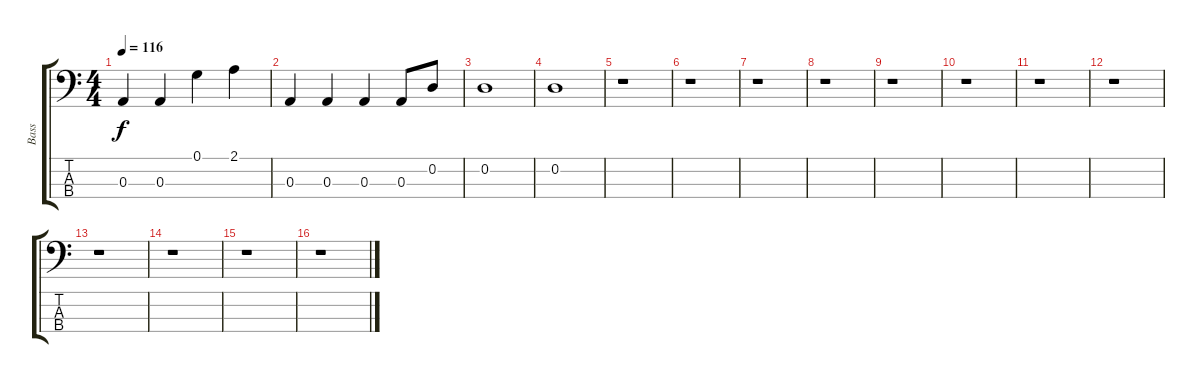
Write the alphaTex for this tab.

\track ("Bass" "Bass") {instrument electricbasspick}
\staff {score tabs}
\tuning (G2 D2 A1 E1) {hide}
\ts (4 4)
\tempo 116
\clef f4
\ks c
0.3.4{dy f} 0.3.4 0.1.4 2.1.4 |
0.3.4 0.3.4 0.3.4 0.3.8 0.2.8 |
0.2.1 |
0.2.1 |
r.1 |
r.1 |
r.1 |
r.1 |
r.1 |
r.1 |
r.1 |
r.1 |
r.1 |
r.1 |
r.1 |
r.1
